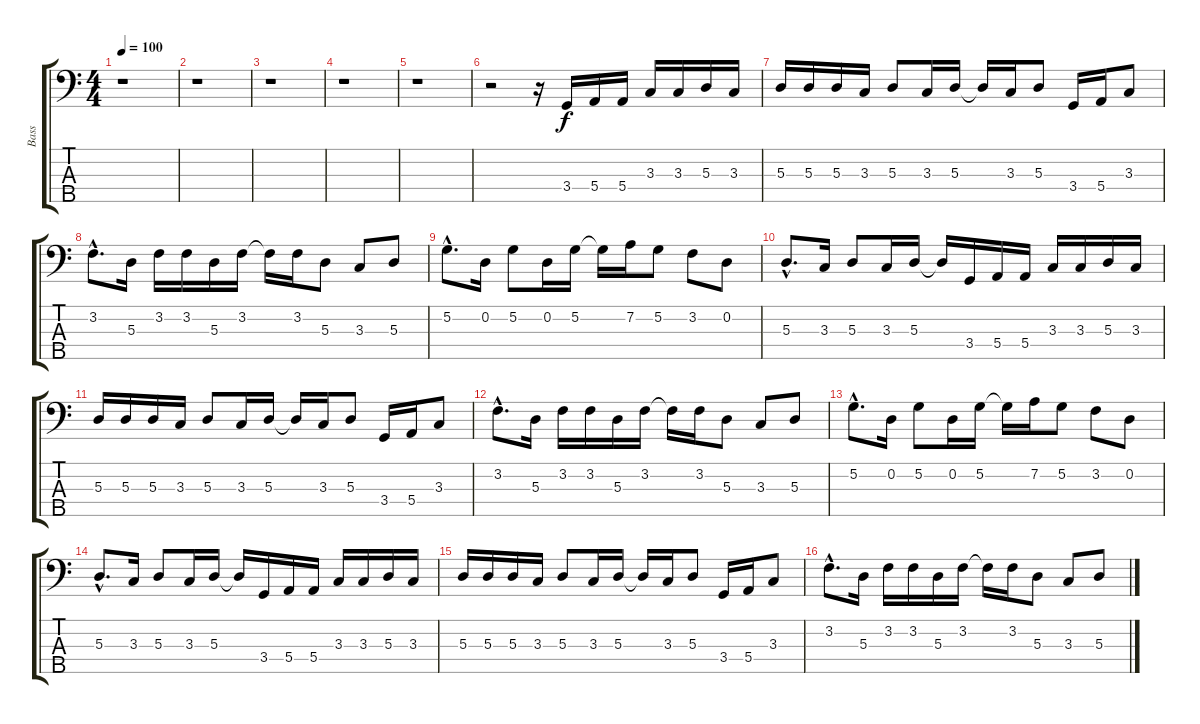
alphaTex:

\track ("Bass" "Bass") {instrument electricbasspick}
\staff {score tabs}
\tuning (G2 D2 A1 E1 B0) {hide}
\ts (4 4)
\tempo 100
\clef f4
\ks c
r.1{dy f} |
r.1 |
r.1 |
r.1 |
r.1 |
r.2 r.16 3.4.16 5.4.16 5.4.16 3.3.16 3.3.16 5.3.16 3.3.16 |
5.3.16 5.3.16 5.3.16 3.3.16 5.3.8 3.3.16 5.3.16 5.3{t}.16 3.3.16 5.3.8 3.4.16 5.4.16 3.3.8 |
3.2{hac}.8{d} 5.3.16 3.2.16 3.2.16 5.3.16 3.2.16 3.2{t}.16 3.2.16 5.3.8 3.3.8 5.3.8 |
5.2{hac}.8{d} 0.2.16 5.2.8 0.2.16 5.2.16 5.2{t}.16 7.2.16 5.2.8 3.2.8 0.2.8 |
5.3{hac}.8{d} 3.3.16 5.3.8 3.3.16 5.3.16 5.3{t}.16 3.4.16 5.4.16 5.4.16 3.3.16 3.3.16 5.3.16 3.3.16 |
5.3.16 5.3.16 5.3.16 3.3.16 5.3.8 3.3.16 5.3.16 5.3{t}.16 3.3.16 5.3.8 3.4.16 5.4.16 3.3.8 |
3.2{hac}.8{d} 5.3.16 3.2.16 3.2.16 5.3.16 3.2.16 3.2{t}.16 3.2.16 5.3.8 3.3.8 5.3.8 |
5.2{hac}.8{d} 0.2.16 5.2.8 0.2.16 5.2.16 5.2{t}.16 7.2.16 5.2.8 3.2.8 0.2.8 |
5.3{hac}.8{d} 3.3.16 5.3.8 3.3.16 5.3.16 5.3{t}.16 3.4.16 5.4.16 5.4.16 3.3.16 3.3.16 5.3.16 3.3.16 |
5.3.16 5.3.16 5.3.16 3.3.16 5.3.8 3.3.16 5.3.16 5.3{t}.16 3.3.16 5.3.8 3.4.16 5.4.16 3.3.8 |
3.2{hac}.8{d} 5.3.16 3.2.16 3.2.16 5.3.16 3.2.16 3.2{t}.16 3.2.16 5.3.8 3.3.8 5.3.8
